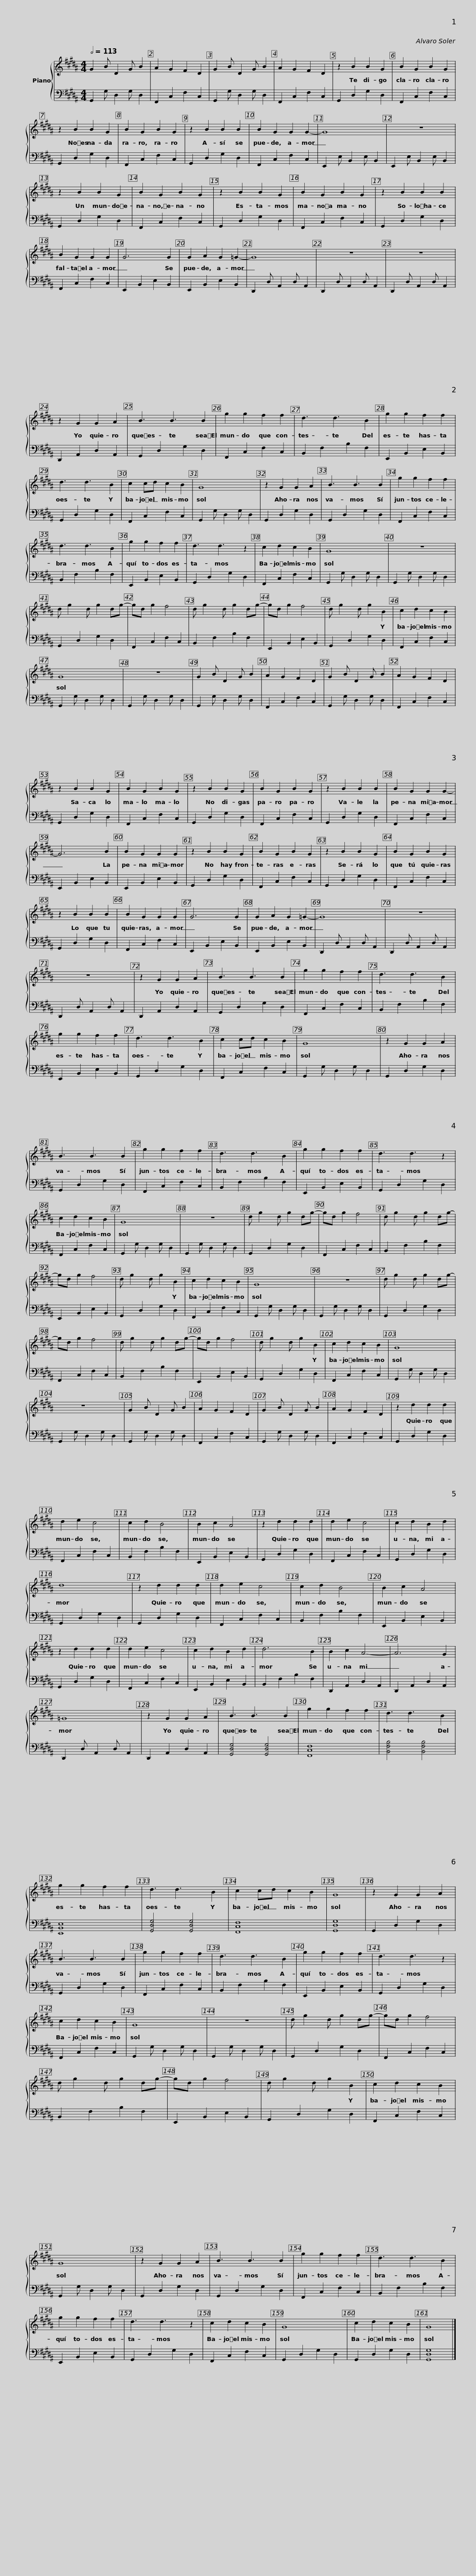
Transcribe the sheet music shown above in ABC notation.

X:1
%%score { 1 | 2 }
L:1/8
Q:1/2=113
M:4/4
I:linebreak $
K:B
V:1 treble
V:2 bass
V:1
 G2 B D2 G B2 | A2 G2 F2 D2 | G2 B D2 G B2 | A2 G2 F2 D2 | z2 B2 B2 G2 | %5
 B2 G2 B2 G2 | z2 B2 B2 G2 |$ B2 G2 B2 G2 | z2 B2 B2 B2 | B2 G2 G2 G2- | %10
 G8 | z8 | z2 B2 B2 G2 |$ B2 G2 B2 G2 | z2 B2 B2 G2 | %15
 B2 G2 B2 G2 | z2 B2 B2 B2 | B2 G2 G2 G2 | G6 G2 |$ G2 A2 G2 =G2- | %20
 G8 | z8 | z8 | z2 G2 G2 A2 | B3 B3 B2 |$ %25
 g2 g2 f2 f2 | d3 d3 B2 | g2 g2 f2 f2 | d3 d3 B2 | c2 cd c2 B2 | %30
 G8 |$ z2 G2 G2 A2 | B3 B3 B2 | g2 g2 f2 f2 | d3 d3 B2 | %35
 g2 g2 f2 f2 | d3 d3 z2 |$ c2 d2 c2 B2 | G8 | z8 | %40
 d g2 d g2 dg- | gd g2 f4 | d g2 d g2 dg- | gd g2 f4 |$ d g2 d g2 B2 | %45
 c2 d2 c2 B2 | G8 | z8 | G2 B D2 G B2 | A2 G2 F2 D2 | %50
 G2 B D2 G B2 |$ A2 G2 F2 D2 | z2 B2 B2 G2 | B2 G2 B2 G2 | z2 B2 B2 G2 | %55
 B2 G2 B2 G2 | z2 B2 B2 B2 | B2 G2 G2 G2- |$ G6 B2 | B2 G2 G2 G2 | %60
 z2 B2 B2 G2 | B2 G2 B2 G2 | z2 B2 B2 G2 | B2 G2 B2 G2 |$ z2 B2 B2 B2 | %65
 B2 G2 G2 G2 | G6 G2 | G2 A2 G2 =G2- | G8 | z8 | %70
 z8 |$ z2 G2 G2 A2 | B3 B3 B2 | g2 g2 f2 f2 | d3 d3 B2 | %75
 g2 g2 f2 f2 | d3 d3 B2 |$ c2 cd c2 B2 | G8 | z2 G2 G2 A2 | %80
 B3 B3 B2 | g2 g2 f2 f2 | d3 d3 B2 |$ g2 g2 f2 f2 | d3 d3 z2 | %85
 c2 d2 c2 B2 | G8 | z8 | d g2 d g2 dg- | gd g2 f4 |$ %90
 d g2 d g2 dg- | gd g2 f4 | d g2 d g2 B2 | c2 d2 c2 B2 | G8 | %95
 z8 |$ d g2 d g2 dg- | gd g2 f4 | d g2 d g2 dg- | gd g2 f4 | %100
 d g2 d g2 B2 | c2 d2 c2 B2 |$ G8 | z8 | G2 B D2 G B2 | %105
 A2 G2 F2 D2 | G2 B D2 G B2 | A2 G2 F2 D2 | z2 d2 d2 d2 | d2 e2 c4 |$ %110
 c2 d2 B4 | B2 c2 A4 | z2 d2 d2 d2 | d2 e2 c4 | c2 d2 B2 d2 | %115
 d8 | z2 d2 d2 d2 |$ d2 e2 c4 | c2 d2 B4 | B2 c2 A4 | %120
 z2 d2 d2 d2 | d2 e2 c4 | c2 d2 B2 d2 | d6 B2 |$ B2 c2 A4- | %125
 A6 G2 | =G8 | z2 G2 G2 A2 | B3 B3 B2 | g2 g2 f2 f2 |$ %130
 d3 d3 B2 | g2 g2 f2 f2 | d3 d3 B2 | c2 cd c2 B2 | G8 | %135
 z2 G2 G2 A2 | B3 B3 B2 |$ g2 g2 f2 f2 | d3 d3 B2 | g2 g2 f2 f2 | %140
 d3 d3 z2 | c2 d2 c2 B2 | G8 | z8 |$ d g2 d g2 dg- | %145
 gd g2 f4 | d g2 d g2 dg- | gd g2 f4 | d g2 d g2 B2 | c2 d2 c2 B2 |$ %150
 G8 | z2 G2 G2 A2 | B3 B3 B2 | g2 g2 f2 f2 | d3 d3 B2 | %155
 g2 g2 f2 f2 | d3 d3 z2 |$ c2 d2 c2 B2 | G8 | c2 d2 c2 B2 | %160
 G8 |] %161
V:2
 G,,2 G, D,2 G, D,2 | F,,2 C,2 F,2 C,2 | G,,2 G, D,2 G, D,2 | F,,2 C,2 F,2 C,2 | G,,2 D,2 G,2 D,2 | %5
 F,,2 C,2 F,2 C,2 | G,,2 D,2 G,2 D,2 |$ F,,2 C,2 F,2 C,2 | G,,2 D,2 G,2 D,2 | F,,2 C,2 F,2 C,2 | %10
 E,,2 E, B,,2 E, B,,2 | E,,2 E, B,,2 E, B,,2 | G,,2 D,2 G,2 D,2 |$ F,,2 C,2 F,2 C,2 | G,,2 D,2 G,2 D,2 | %15
 F,,2 C,2 F,2 C,2 | G,,2 D,2 G,2 D,2 | F,,2 C,2 F,2 C,2 | E,,2 B,,2 E,2 B,,2 |$ E,,2 B,,2 E,2 B,,2 | %20
 D,,2 D, A,,2 D, A,,2 | D,,2 D, A,,2 D, A,,2 | D,,2 D, A,,2 D, A,,2 | D,,2 A,,2 D,2 A,,2 | G,,2 D,2 G,2 D,2 |$ %25
 F,,2 C,2 F,2 C,2 | B,,2 F,2 B,2 F,2 | E,,2 B,,2 E,2 B,,2 | G,,2 D,2 G,2 D,2 | F,,2 C,2 F,2 C,2 | %30
 G,,2 G, D,2 G, D,2 |$ G,,2 D,2 G,2 D,2 | G,,2 D,2 G,2 D,2 | F,,2 C,2 F,2 C,2 | B,,2 F,2 B,2 F,2 | %35
 E,,2 B,,2 E,2 B,,2 | G,,2 D,2 G,2 D,2 |$ F,,2 C,2 F,2 C,2 | G,,2 G, D,2 G, D,2 | G,,2 G, D,2 G, D,2 | %40
 G,,2 D,2 G,2 D,2 | F,,2 C,2 F,2 C,2 | B,,2 F,2 B,2 F,2 | E,,2 B,,2 E,2 B,,2 |$ G,,2 D,2 G,2 D,2 | %45
 F,,2 C,2 F,2 C,2 | G,,2 G, D,2 G, D,2 | G,,2 G, D,2 G, D,2 | G,,2 G, D,2 G, D,2 | F,,2 C,2 F,2 C,2 | %50
 G,,2 G, D,2 G, D,2 |$ F,,2 C,2 F,2 C,2 | G,,2 D,2 G,2 D,2 | F,,2 C,2 F,2 C,2 | G,,2 D,2 G,2 D,2 | %55
 F,,2 C,2 F,2 C,2 | G,,2 D,2 G,2 D,2 | F,,2 C,2 F,2 C,2 |$ E,,2 B,,2 E,2 B,,2 | E,,2 B,,2 E,2 B,,2 | %60
 G,,2 D,2 G,2 D,2 | F,,2 C,2 F,2 C,2 | G,,2 D,2 G,2 D,2 | F,,2 C,2 F,2 C,2 |$ G,,2 D,2 G,2 D,2 | %65
 F,,2 C,2 F,2 C,2 | E,,2 B,,2 E,2 B,,2 | E,,2 B,,2 E,2 B,,2 | D,,2 D, A,,2 D, A,,2 | D,,2 D, A,,2 D, A,,2 | %70
 D,,2 D, A,,2 D, A,,2 |$ D,,2 A,,2 D,2 A,,2 | G,,2 D,2 G,2 D,2 | F,,2 C,2 F,2 C,2 | B,,2 F,2 B,2 F,2 | %75
 E,,2 B,,2 E,2 B,,2 | G,,2 D,2 G,2 D,2 |$ F,,2 C,2 F,2 C,2 | G,,2 G, D,2 G, D,2 | G,,2 D,2 G,2 D,2 | %80
 G,,2 D,2 G,2 D,2 | F,,2 C,2 F,2 C,2 | B,,2 F,2 B,2 F,2 |$ E,,2 B,,2 E,2 B,,2 | G,,2 D,2 G,2 D,2 | %85
 F,,2 C,2 F,2 C,2 | G,,2 G, D,2 G, D,2 | G,,2 G, D,2 G, D,2 | G,,2 D,2 G,2 D,2 | F,,2 C,2 F,2 C,2 |$ %90
 B,,2 F,2 B,2 F,2 | E,,2 B,,2 E,2 B,,2 | G,,2 D,2 G,2 D,2 | F,,2 C,2 F,2 C,2 | G,,2 G, D,2 G, D,2 | %95
 G,,2 G, D,2 G, D,2 |$ G,,2 D,2 G,2 D,2 | F,,2 C,2 F,2 C,2 | B,,2 F,2 B,2 F,2 | E,,2 B,,2 E,2 B,,2 | %100
 G,,2 D,2 G,2 D,2 | F,,2 C,2 F,2 C,2 |$ G,,2 G, D,2 G, D,2 | G,,2 G, D,2 G, D,2 | G,,2 G, D,2 G, D,2 | %105
 F,,2 C,2 F,2 C,2 | G,,2 G, D,2 G, D,2 | F,,2 C,2 F,2 C,2 | G,,2 D,2 G,2 D,2 | F,,2 C,2 F,2 C,2 |$ %110
 B,,2 F,2 B,2 F,2 | E,,2 B,,2 E,2 B,,2 | G,,2 D,2 G,2 D,2 | F,,2 C,2 F,2 C,2 | G,,2 D,2 G,2 D,2 | %115
 G,,2 D,2 G,2 D,2 | G,,2 D,2 G,2 D,2 |$ F,,2 C,2 F,2 C,2 | B,,2 F,2 B,2 F,2 | E,,2 B,,2 E,2 B,,2 | %120
 G,,2 D,2 G,2 D,2 | F,,2 C,2 F,2 C,2 | E,,2 B,,2 E,2 B,,2 | B,,2 F,2 B,2 F,2 |$ D,,2 A,,2 D,2 A,,2 | %125
 D,,2 A,,2 D,2 A,,2 | D,,2 D, A,,2 D, A,,2 | D,,2 A,,2 D,2 A,,2 | [G,,D,G,]4 [G,,D,G,]4 | [F,,C,F,]8 |$ %130
 [B,,F,B,]4 [B,,F,B,]4 | [E,,B,,E,]8 | [G,,D,G,]4 [G,,D,G,]4 | [F,,C,F,]8 | [G,,D,G,]8 | %135
 G,,2 D,2 G,2 D,2 | G,,2 D,2 G,2 D,2 |$ F,,2 C,2 F,2 C,2 | B,,2 F,2 B,2 F,2 | E,,2 B,,2 E,2 B,,2 | %140
 G,,2 D,2 G,2 D,2 | F,,2 C,2 F,2 C,2 | G,,2 G, D,2 G, D,2 | G,,2 G, D,2 G, D,2 |$ G,,2 D,2 G,2 D,2 | %145
 F,,2 C,2 F,2 C,2 | B,,2 F,2 B,2 F,2 | E,,2 B,,2 E,2 B,,2 | G,,2 D,2 G,2 D,2 | F,,2 C,2 F,2 C,2 |$ %150
 G,,2 G, D,2 G, D,2 | G,,2 D,2 G,2 D,2 | G,,2 D,2 G,2 D,2 | F,,2 C,2 F,2 C,2 | B,,2 F,2 B,2 F,2 | %155
 E,,2 B,,2 E,2 B,,2 | G,,2 D,2 G,2 D,2 |$ F,,2 C,2 F,2 C,2 | G,,2 D,2 G,2 D,2 | G,,2 D,2 G,2 D,2 | %160
 [G,,D,G,]8 |] %161
